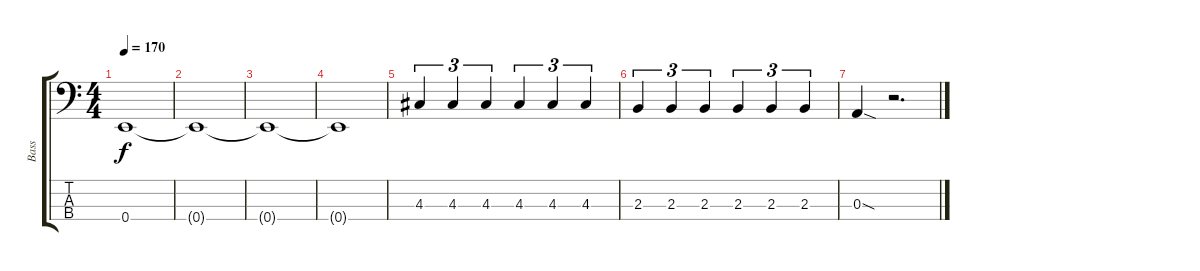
\track ("Bass" "Bass") {instrument electricbasspick}
\staff {score tabs}
\tuning (G2 D2 A1 E1) {hide}
\ts (4 4)
\tempo 170
\clef f4
\ks c
0.4.1{dy f} |
0.4{t}.1 |
0.4{t}.1 |
0.4{t}.1 |
4.3.4{tu (3 2)} 4.3.4{tu (3 2)} 4.3.4{tu (3 2)} 4.3.4{tu (3 2)} 4.3.4{tu (3 2)} 4.3.4{tu (3 2)} |
2.3.4{tu (3 2)} 2.3.4{tu (3 2)} 2.3.4{tu (3 2)} 2.3.4{tu (3 2)} 2.3.4{tu (3 2)} 2.3.4{tu (3 2)} |
0.3{sod}.4 r.2{d}
